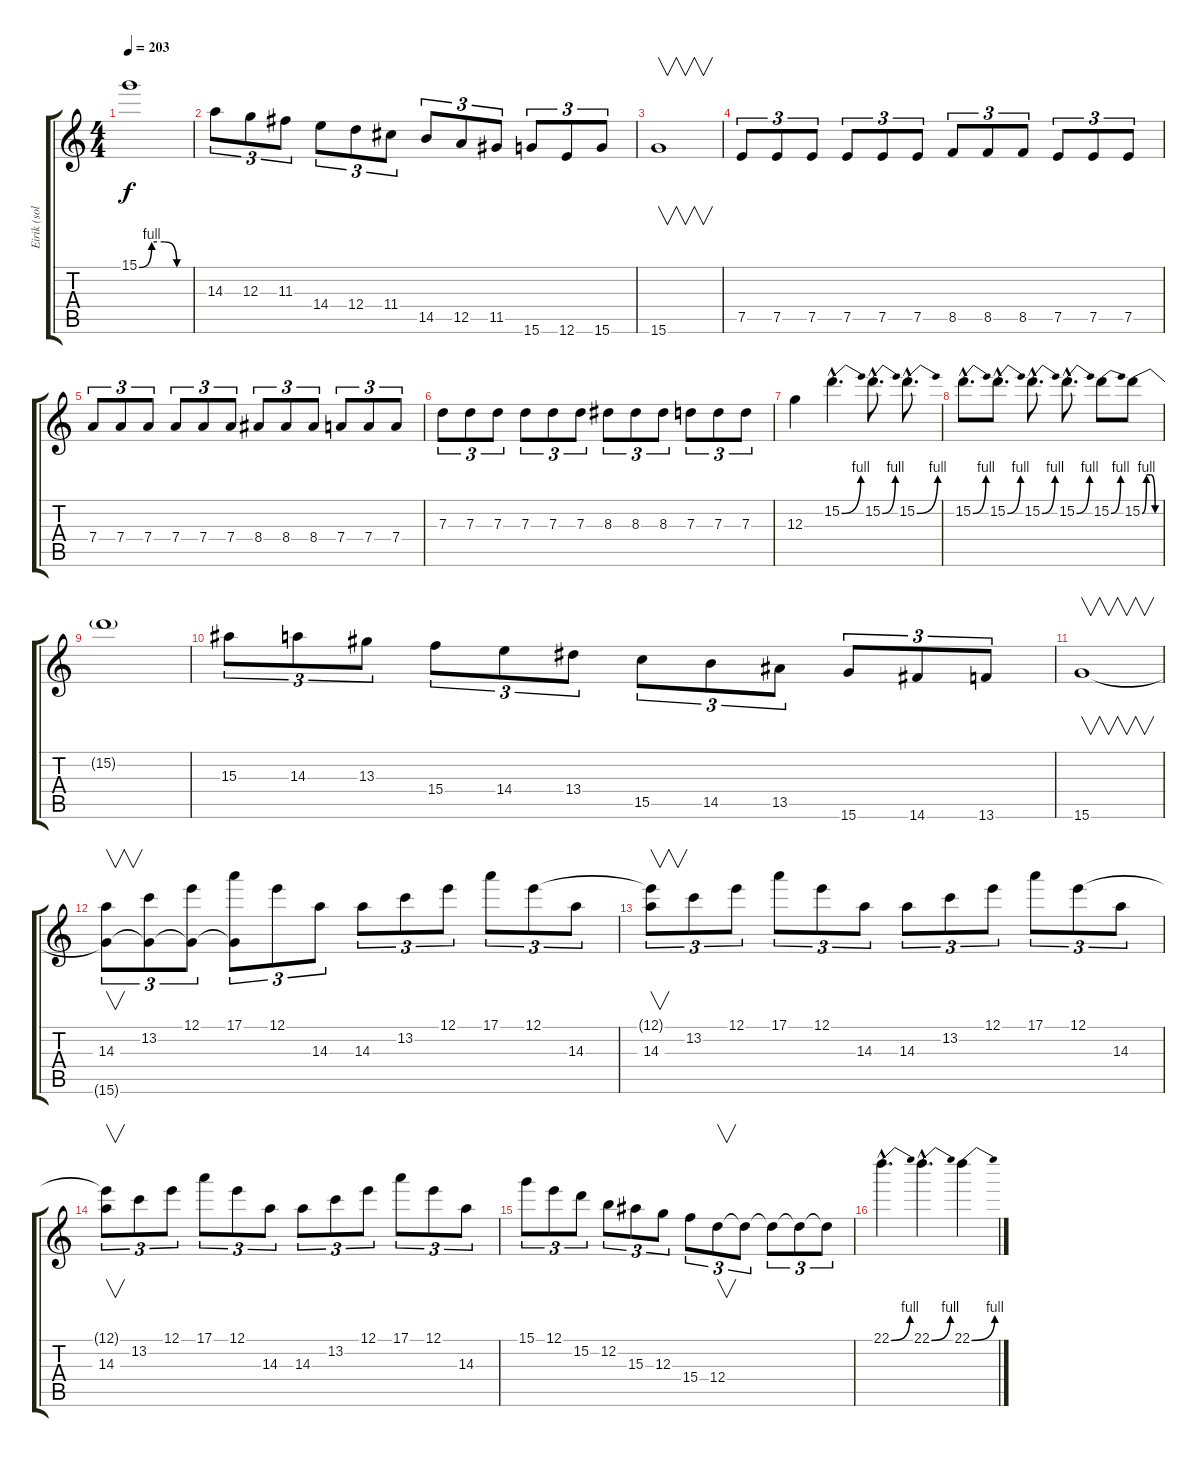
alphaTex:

\track ("Eirik (solo)" "Eirik (sol") {instrument overdrivenguitar}
\staff {score tabs}
\tuning (E4 B3 G3 D3 A2 E2) {hide}
\ts (4 4)
\tempo 203
\clef g2
\ks c
15.1{be (custom 0 0 15 4 30 4 45 0 60 0)}.1{dy f} |
14.3.8{tu (3 2)} 12.3.8{tu (3 2)} 11.3.8{tu (3 2)} 14.4.8{tu (3 2)} 12.4.8{tu (3 2)} 11.4.8{tu (3 2)} 14.5.8{tu (3 2)} 12.5.8{tu (3 2)} 11.5.8{tu (3 2)} 15.6.8{tu (3 2)} 12.6.8{tu (3 2)} 15.6.8{tu (3 2)} |
15.6.1{v} |
7.5.8{tu (3 2)} 7.5.8{tu (3 2)} 7.5.8{tu (3 2)} 7.5.8{tu (3 2)} 7.5.8{tu (3 2)} 7.5.8{tu (3 2)} 8.5.8{tu (3 2)} 8.5.8{tu (3 2)} 8.5.8{tu (3 2)} 7.5.8{tu (3 2)} 7.5.8{tu (3 2)} 7.5.8{tu (3 2)} |
7.4.8{tu (3 2)} 7.4.8{tu (3 2)} 7.4.8{tu (3 2)} 7.4.8{tu (3 2)} 7.4.8{tu (3 2)} 7.4.8{tu (3 2)} 8.4.8{tu (3 2)} 8.4.8{tu (3 2)} 8.4.8{tu (3 2)} 7.4.8{tu (3 2)} 7.4.8{tu (3 2)} 7.4.8{tu (3 2)} |
7.3.8{tu (3 2)} 7.3.8{tu (3 2)} 7.3.8{tu (3 2)} 7.3.8{tu (3 2)} 7.3.8{tu (3 2)} 7.3.8{tu (3 2)} 8.3.8{tu (3 2)} 8.3.8{tu (3 2)} 8.3.8{tu (3 2)} 7.3.8{tu (3 2)} 7.3.8{tu (3 2)} 7.3.8{tu (3 2)} |
12.3.4 15.2{be (bend 0 0 60 4) hac}.4{d} 15.2{be (bend 0 0 60 4) hac}.8{d} 15.2{be (bend 0 0 60 4) hac}.8{d} |
15.2{be (bend 0 0 60 4) hac}.8{d} 15.2{be (bend 0 0 60 4) hac}.8{d} 15.2{be (bend 0 0 60 4) hac}.8{d} 15.2{be (bend 0 0 60 4) hac}.8{d} 15.2{be (bend 0 0 60 4)}.8 15.2{be (custom 0 0 15 4 30 4 45 0 60 0)}.8 |
15.2{t}.1 |
15.3.8{tu (3 2)} 14.3.8{tu (3 2)} 13.3.8{tu (3 2)} 15.4.8{tu (3 2)} 14.4.8{tu (3 2)} 13.4.8{tu (3 2)} 15.5.8{tu (3 2)} 14.5.8{tu (3 2)} 13.5.8{tu (3 2)} 15.6.8{tu (3 2)} 14.6.8{tu (3 2)} 13.6.8{tu (3 2)} |
15.6.1{v} |
(14.3 15.6{t}).8{v tu (3 2)} (13.2 15.6{t}).8{tu (3 2)} (12.1 15.6{t}).8{tu (3 2)} (17.1 15.6{t}).8{tu (3 2)} 12.1.8{tu (3 2)} 14.3.8{tu (3 2)} 14.3.8{tu (3 2)} 13.2.8{tu (3 2)} 12.1.8{tu (3 2)} 17.1.8{tu (3 2)} 12.1.8{tu (3 2)} 14.3.8{tu (3 2)} |
(12.1{t} 14.3).8{v tu (3 2)} 13.2.8{tu (3 2)} 12.1.8{tu (3 2)} 17.1.8{tu (3 2)} 12.1.8{tu (3 2)} 14.3.8{tu (3 2)} 14.3.8{tu (3 2)} 13.2.8{tu (3 2)} 12.1.8{tu (3 2)} 17.1.8{tu (3 2)} 12.1.8{tu (3 2)} 14.3.8{tu (3 2)} |
(12.1{t} 14.3).8{v tu (3 2)} 13.2.8{tu (3 2)} 12.1.8{tu (3 2)} 17.1.8{tu (3 2)} 12.1.8{tu (3 2)} 14.3.8{tu (3 2)} 14.3.8{tu (3 2)} 13.2.8{tu (3 2)} 12.1.8{tu (3 2)} 17.1.8{tu (3 2)} 12.1.8{tu (3 2)} 14.3.8{tu (3 2)} |
15.1.8{tu (3 2)} 12.1.8{tu (3 2)} 15.2.8{tu (3 2)} 12.2.8{tu (3 2)} 15.3.8{tu (3 2)} 12.3.8{tu (3 2)} 15.4.8{tu (3 2)} 12.4.8{v tu (3 2)} 12.4{t}.8{tu (3 2)} 12.4{t}.8{tu (3 2)} 12.4{t}.8{tu (3 2)} 12.4{t}.8{tu (3 2)} |
22.1{be (bend 0 0 60 4) hac}.4{d} 22.1{be (bend 0 0 60 4) hac}.4{d} 22.1{be (bend 0 0 60 4)}.4
